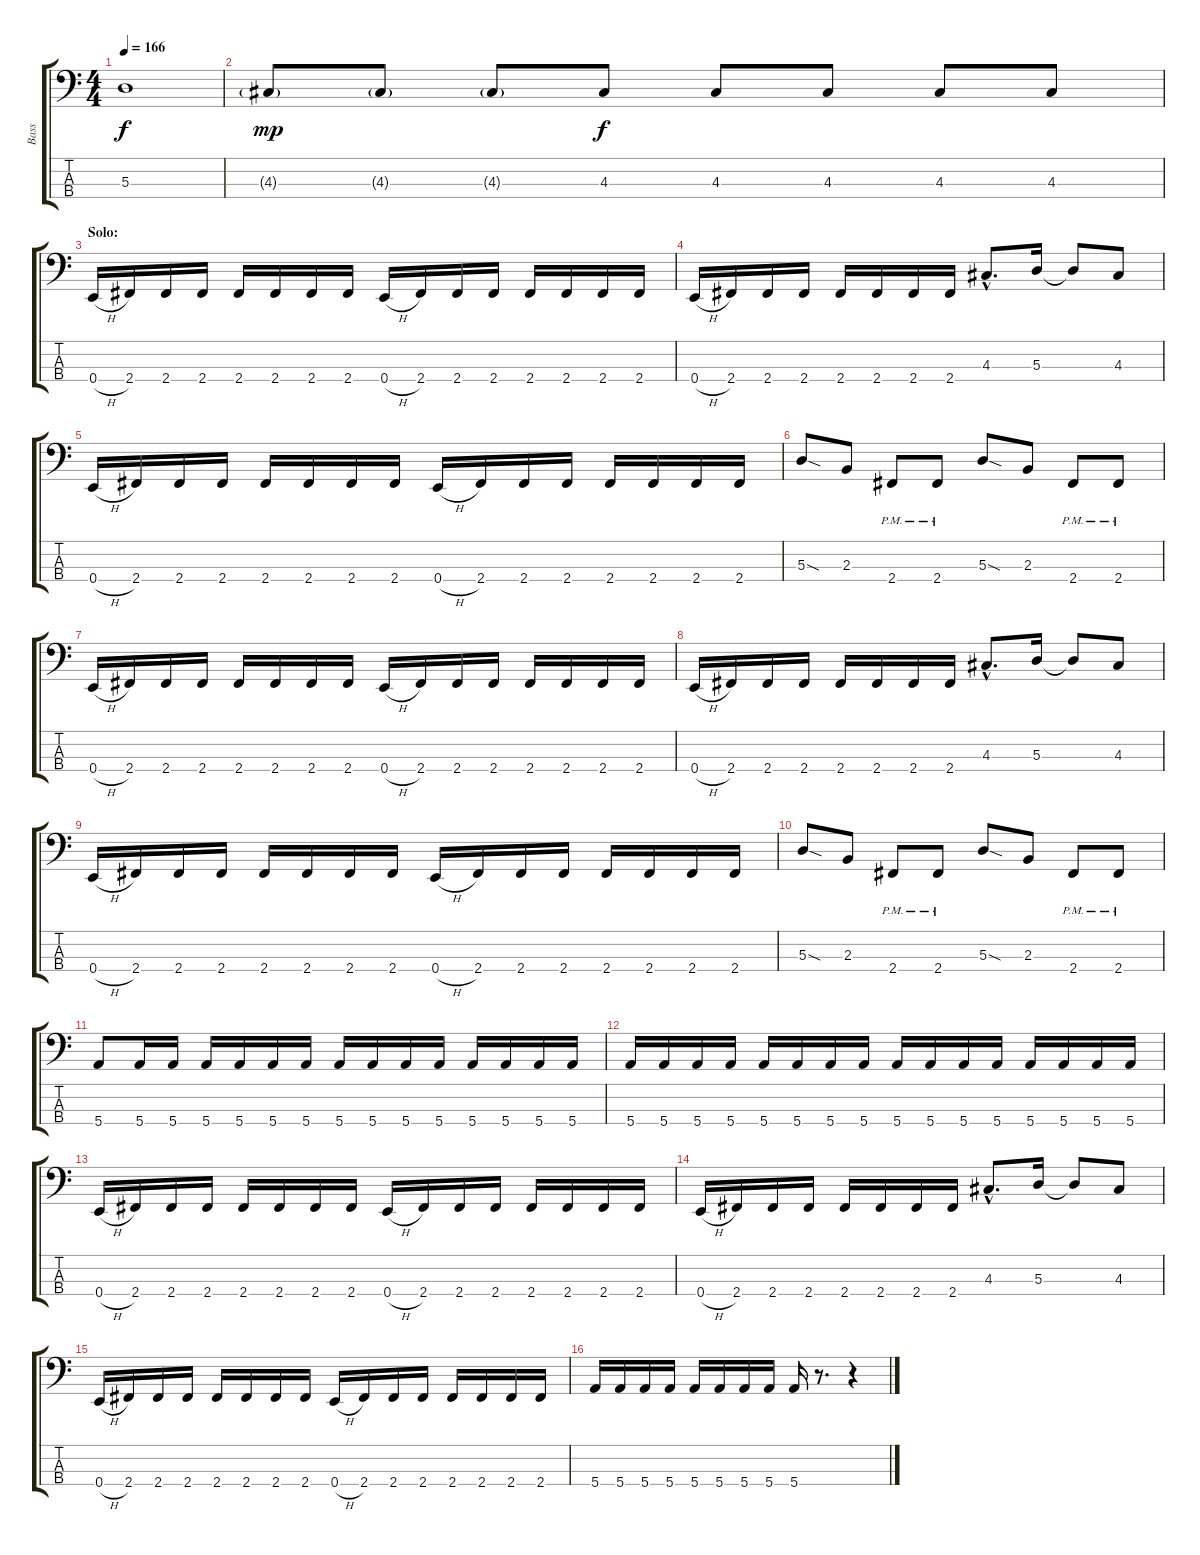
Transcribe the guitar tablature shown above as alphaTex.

\track ("Bass" "Bass") {instrument electricbasspick}
\staff {score tabs}
\tuning (G2 D2 A1 E1) {hide}
\ts (4 4)
\tempo 166
\clef f4
\ks c
5.3.1{dy f} |
4.3{g}.8{dy mp} 4.3{g}.8 4.3{g}.8 4.3.8{dy f} 4.3.8 4.3.8 4.3.8 4.3.8 |
\section ("" "Solo:")
0.4{h}.16 2.4.16 2.4.16 2.4.16 2.4.16 2.4.16 2.4.16 2.4.16 0.4{h}.16 2.4.16 2.4.16 2.4.16 2.4.16 2.4.16 2.4.16 2.4.16 |
0.4{h}.16 2.4.16 2.4.16 2.4.16 2.4.16 2.4.16 2.4.16 2.4.16 4.3{hac}.8{d} 5.3.16 5.3{t}.8 4.3.8 |
0.4{h}.16 2.4.16 2.4.16 2.4.16 2.4.16 2.4.16 2.4.16 2.4.16 0.4{h}.16 2.4.16 2.4.16 2.4.16 2.4.16 2.4.16 2.4.16 2.4.16 |
5.3{sod}.8 2.3.8 2.4{pm}.8 2.4{pm}.8 5.3{sod}.8 2.3.8 2.4{pm}.8 2.4{pm}.8 |
0.4{h}.16 2.4.16 2.4.16 2.4.16 2.4.16 2.4.16 2.4.16 2.4.16 0.4{h}.16 2.4.16 2.4.16 2.4.16 2.4.16 2.4.16 2.4.16 2.4.16 |
0.4{h}.16 2.4.16 2.4.16 2.4.16 2.4.16 2.4.16 2.4.16 2.4.16 4.3{hac}.8{d} 5.3.16 5.3{t}.8 4.3.8 |
0.4{h}.16 2.4.16 2.4.16 2.4.16 2.4.16 2.4.16 2.4.16 2.4.16 0.4{h}.16 2.4.16 2.4.16 2.4.16 2.4.16 2.4.16 2.4.16 2.4.16 |
5.3{sod}.8 2.3.8 2.4{pm}.8 2.4{pm}.8 5.3{sod}.8 2.3.8 2.4{pm}.8 2.4{pm}.8 |
5.4.8 5.4.16 5.4.16 5.4.16 5.4.16 5.4.16 5.4.16 5.4.16 5.4.16 5.4.16 5.4.16 5.4.16 5.4.16 5.4.16 5.4.16 |
5.4.16 5.4.16 5.4.16 5.4.16 5.4.16 5.4.16 5.4.16 5.4.16 5.4.16 5.4.16 5.4.16 5.4.16 5.4.16 5.4.16 5.4.16 5.4.16 |
0.4{h}.16 2.4.16 2.4.16 2.4.16 2.4.16 2.4.16 2.4.16 2.4.16 0.4{h}.16 2.4.16 2.4.16 2.4.16 2.4.16 2.4.16 2.4.16 2.4.16 |
0.4{h}.16 2.4.16 2.4.16 2.4.16 2.4.16 2.4.16 2.4.16 2.4.16 4.3{hac}.8{d} 5.3.16 5.3{t}.8 4.3.8 |
0.4{h}.16 2.4.16 2.4.16 2.4.16 2.4.16 2.4.16 2.4.16 2.4.16 0.4{h}.16 2.4.16 2.4.16 2.4.16 2.4.16 2.4.16 2.4.16 2.4.16 |
5.4.16 5.4.16 5.4.16 5.4.16 5.4.16 5.4.16 5.4.16 5.4.16 5.4.16 r.8{d} r.4
